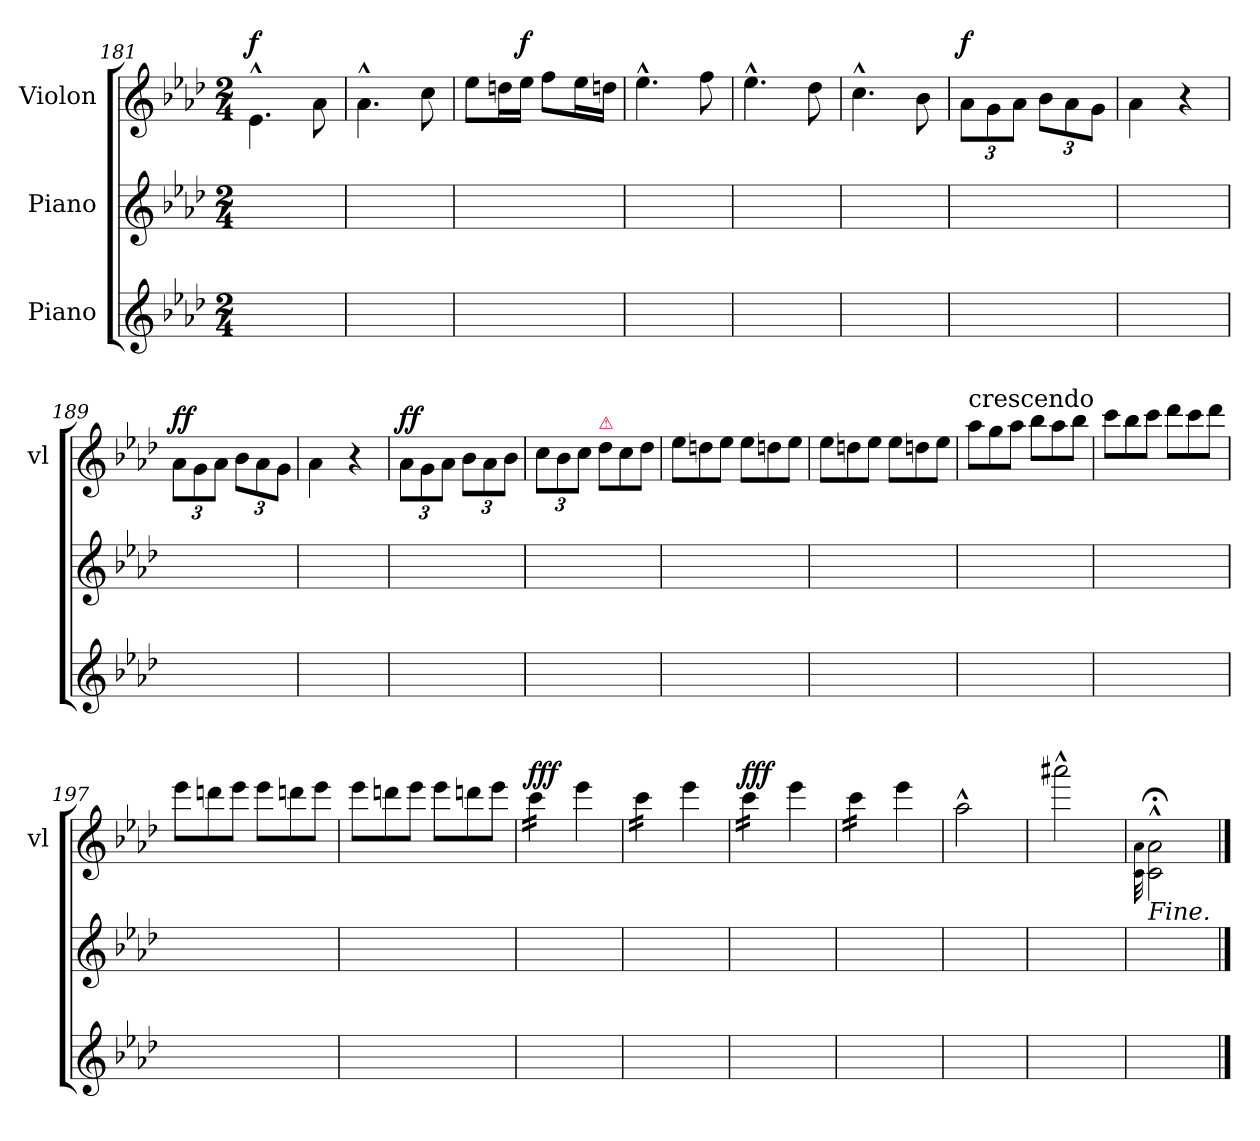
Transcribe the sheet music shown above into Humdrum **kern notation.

**kern	**kern	**kern	**dynam
*part3	*part2	*part1	*part1
*staff3	*staff2	*staff1	*staff1
*I"Piano	*I"Piano	*I"Violon	*
*	*	*I'vl	*
*clefG2	*clefG2	*clefG2	*
*k[b-e-a-d-]	*k[b-e-a-d-]	*k[b-e-a-d-]	*
*A-:	*A-:	*A-:	*
*M2/4	*M2/4	*M2/4	*
=181	=181	=181	=181
!	!	!	!LO:DY:a
2ryy	2ryy	4.e-^^>\	f
.	.	8a-\	.
=182	=182	=182	=182
2ryy	2ryy	4.a-^^>\	.
.	.	8cc\	.
=183	=183	=183	=183
2ryy	2ryy	8ee-\L	.
.	.	16ddn\L	.
!	!	!	!LO:DY:a
.	.	16ee-\JJ	f
.	.	8ff\L	.
.	.	16ee-\L	.
.	.	16ddn\JJ	.
=184	=184	=184	=184
2ryy	2ryy	4.ee-^^>\	.
.	.	8ff\	.
=185	=185	=185	=185
2ryy	2ryy	4.ee-^^>\	.
.	.	8dd-\	.
=186	=186	=186	=186
2ryy	2ryy	4.cc^^>\	.
.	.	8b-\	.
=187	=187	=187	=187
!	!	!	!LO:DY:a
2ryy	2ryy	12a-\L	f
.	.	12g\	.
.	.	12a-\J	.
.	.	12b-\L	.
.	.	12a-\	.
.	.	12g\J	.
=188	=188	=188	=188
2ryy	2ryy	4a-\	.
.	.	4r	.
=189	=189	=189	=189
!	!	!	!LO:DY:a
2ryy	2ryy	12a-\L	ff
.	.	12g\	.
.	.	12a-\J	.
.	.	12b-\L	.
.	.	12a-\	.
.	.	12g\J	.
=190	=190	=190	=190
2ryy	2ryy	4a-\	.
.	.	4r	.
=191	=191	=191	=191
!	!	!	!LO:DY:a
2ryy	2ryy	12a-\L	ff
.	.	12g\	.
.	.	12a-\J	.
.	.	12b-\L	.
.	.	12a-\	.
.	.	12b-\J	.
=192	=192	=192	=192
2ryy	2ryy	12cc\L	.
.	.	12b-\	.
.	.	12cc\J	.
*	*	*Xtuplet	*
!	!	!LO:TX:a:color=crimson:t=⚠	!
.	.	12dd-\L	.
.	.	12cc\	.
.	.	12dd-\J	.
=193	=193	=193	=193
2ryy	2ryy	12ee-\L	.
.	.	12ddn\	.
.	.	12ee-\J	.
.	.	12ee-\L	.
.	.	12ddn\	.
.	.	12ee-\J	.
=194	=194	=194	=194
2ryy	2ryy	12ee-\L	.
.	.	12ddn\	.
.	.	12ee-\J	.
.	.	12ee-\L	.
.	.	12ddn\	.
.	.	12ee-\J	.
=195	=195	=195	=195
!	!	!LO:TX:a:t=crescendo	!
2ryy	2ryy	12aa-\L	.
.	.	12gg\	.
.	.	12aa-\J	.
.	.	12bb-\L	.
.	.	12aa-\	.
.	.	12bb-\J	.
=196	=196	=196	=196
2ryy	2ryy	12ccc\L	.
.	.	12bb-\	.
.	.	12ccc\J	.
.	.	12ddd-\L	.
.	.	12ccc\	.
.	.	12ddd-\J	.
=197	=197	=197	=197
2ryy	2ryy	12eee-\L	.
.	.	12dddn\	.
.	.	12eee-\J	.
.	.	12eee-\L	.
.	.	12dddn\	.
.	.	12eee-\J	.
=198	=198	=198	=198
2ryy	2ryy	12eee-\L	.
.	.	12dddn\	.
.	.	12eee-\J	.
.	.	12eee-\L	.
.	.	12dddn\	.
.	.	12eee-\J	.
=199	=199	=199	=199
!	!	!LO:TX:a:color=crimson:t=⚠	!
!	!	!LO:TX:a:i:t=bis	!
!	!	!	!LO:DY:a
*	*	*tremolo	*
2ryy	2ryy	16ccc\LL	fff
.	.	16ccc\	.
.	.	16ccc\	.
.	.	16ccc\JJ	.
*	*	*Xtremolo	*
.	.	4eee-\	.
=200	=200	=200	=200
*	*	*tremolo	*
2ryy	2ryy	16ccc\LL	.
.	.	16ccc\	.
.	.	16ccc\	.
.	.	16ccc\JJ	.
*	*	*Xtremolo	*
.	.	4eee-\	.
=201	=201	=201	=201
!	!	!LO:TX:a:color=crimson:t=⚠	!
!	!	!	!LO:DY:a
*	*	*tremolo	*
2ryy	2ryy	16ccc\LL	fff
.	.	16ccc\	.
.	.	16ccc\	.
.	.	16ccc\JJ	.
*	*	*Xtremolo	*
.	.	4eee-\	.
=202	=202	=202	=202
*	*	*tremolo	*
2ryy	2ryy	16ccc\LL	.
.	.	16ccc\	.
.	.	16ccc\	.
.	.	16ccc\JJ	.
*	*	*Xtremolo	*
.	.	4eee-\	.
=203	=203	=203	=203
2ryy	2ryy	2aa-^^>\	.
=204	=204	=204	=204
2ryy	2ryy	2aaa#X^^>\	.
=205	=205	=205	=205
.	.	32qqc\ 32qqa-\	.
!	!	!LO:TX:b:i:t=Fine.	!
2ryy	2ryy	2c;<^^>\ 2a-;<^^>\	.
==	==	==	==
*-	*-	*-	*-
